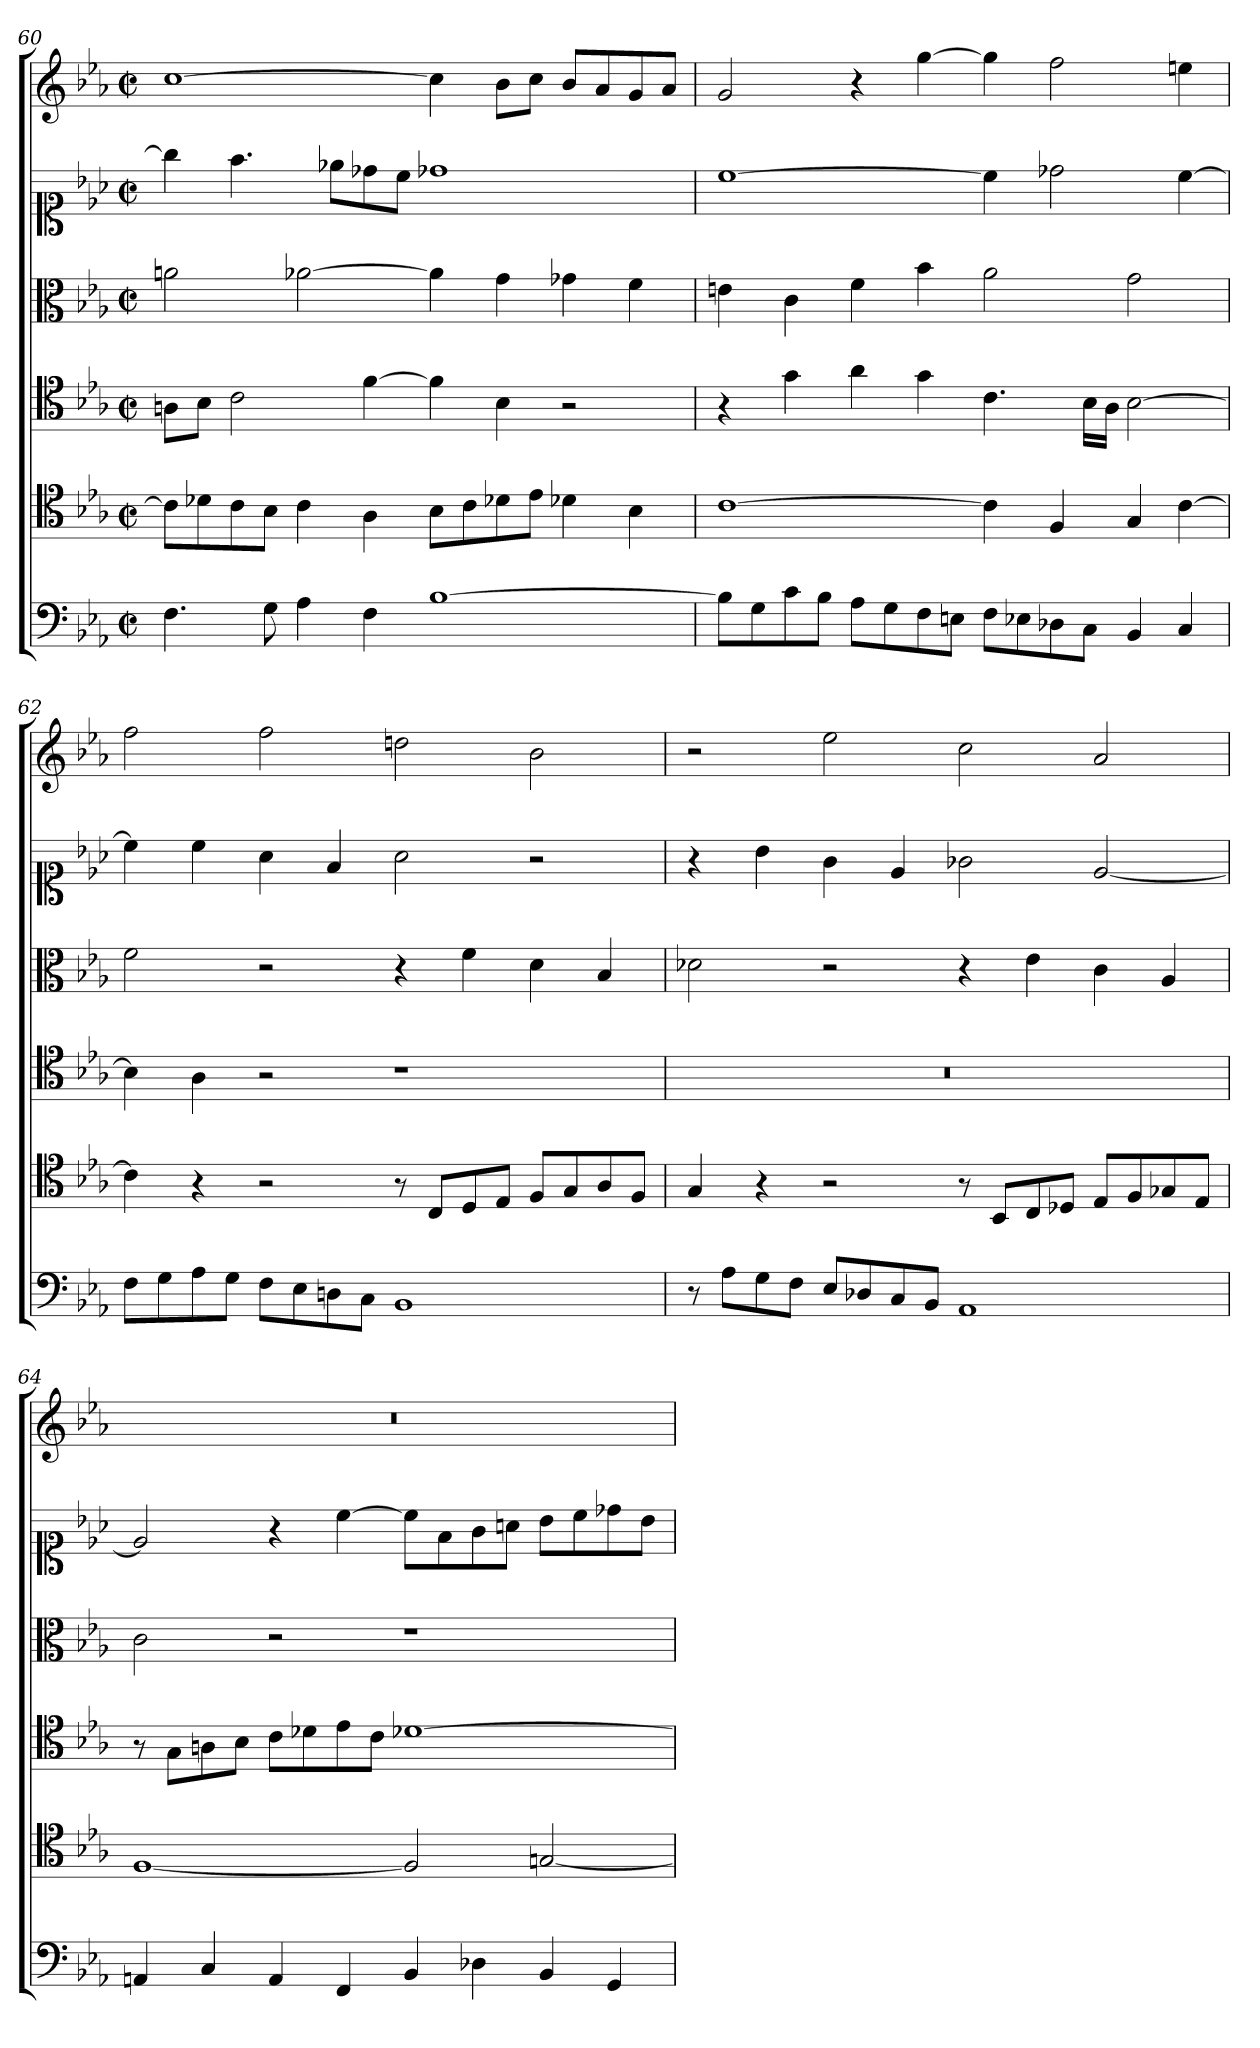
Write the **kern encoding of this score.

**kern	**kern	**kern	**kern	**kern	**kern
*part6	*part5	*part4	*part3	*part2	*part1
*staff6	*staff5	*staff4	*staff3	*staff2	*staff1
*clefF4	*clefC4	*clefC4	*clefC3	*clefC1	*clefG2
*k[b-e-a-]	*k[b-e-a-]	*k[b-e-a-]	*k[b-e-a-]	*k[b-e-a-]	*k[b-e-a-]
*c:	*c:	*c:	*c:	*c:	*c:
*M2/1	*M2/1	*M2/1	*M2/1	*M2/1	*M2/1
*met(c|)	*met(c|)	*met(c|)	*met(c|)	*met(c|)	*met(c|)
=60	=60	=60	=60	=60	=60
4.F	8cL]	8AnL	2an	4gg]	[1cc
.	8d-X	8B-J	.	.	.
.	8c	2c	.	4.ff	.
8G	8B-J	.	.	.	.
4A-	4c	.	[2a-X	.	.
.	.	.	.	8ee-XL	.
4F	4A-	[4f	.	8dd-X	.
.	.	.	.	8ccJ	.
[1B-	8B-L	4f]	4a-]	1dd-X	4cc]
.	8c	.	.	.	.
.	8d-X	4B-	4g	.	8b-L
.	8e-J	.	.	.	8ccJ
.	4d-X	2r	4g-X	.	8b-L
.	.	.	.	.	8a-
.	4B-	.	4f	.	8g
.	.	.	.	.	8a-J
=61	=61	=61	=61	=61	=61
8B-L]	[1c	4r	4en	[1cc	2g
8G	.	.	.	.	.
8c	.	4g	4c	.	.
8B-J	.	.	.	.	.
8A-L	.	4a-	4f	.	4r
8G	.	.	.	.	.
8F	.	4g	4b-	.	[4gg
8EnJ	.	.	.	.	.
8FL	4c]	4.c	2a-	4cc]	4gg]
8E-X	.	.	.	.	.
8D-X	4F	.	.	2dd-X	2ff
8CJ	.	16B-LL	.	.	.
.	.	16A-JJ	.	.	.
4BB-	4G	[2B-	2g	.	.
4C	[4c	.	.	[4cc	4een
=62	=62	=62	=62	=62	=62
8FL	4c]	4B-]	2f	4cc]	2ff
8G	.	.	.	.	.
8A-	4r	4A-	.	4cc	.
8GJ	.	.	.	.	.
8FL	2r	2r	2r	4a-	2ff
8E-	.	.	.	.	.
8Dn	.	.	.	4f	.
8CJ	.	.	.	.	.
1BB-	8r	1r	4r	2a-	2ddn
.	8CL	.	.	.	.
.	8D	.	4f	.	.
.	8E-J	.	.	.	.
.	8FL	.	4d	2r	2b-
.	8G	.	.	.	.
.	8A-	.	4B-	.	.
.	8FJ	.	.	.	.
=63	=63	=63	=63	=63	=63
8r	4G	0r	2d-X	4r	2r
8A-L	.	.	.	.	.
8G	4r	.	.	4b-	.
8FJ	.	.	.	.	.
8E-L	2r	.	2r	4g	2ee-
8D-X	.	.	.	.	.
8C	.	.	.	4e-	.
8BB-J	.	.	.	.	.
1AA-	8r	.	4r	2g-X	2cc
.	8BB-L	.	.	.	.
.	8C	.	4e-	.	.
.	8D-XJ	.	.	.	.
.	8E-L	.	4c	[2e-	2a-
.	8F	.	.	.	.
.	8G-X	.	4A-	.	.
.	8E-J	.	.	.	.
=64	=64	=64	=64	=64	=64
4AAn	[1F	8r	2c	2e-]	0r
.	.	8GL	.	.	.
4C	.	8An	.	.	.
.	.	8B-J	.	.	.
4AA	.	8cL	2r	4r	.
.	.	8d-X	.	.	.
4FF	.	8e-	.	[4cc	.
.	.	8cJ	.	.	.
4BB-	2F]	[1d-X	1r	8ccL]	.
.	.	.	.	8f	.
4D-X	.	.	.	8g	.
.	.	.	.	8anJ	.
4BB-	[2Gn	.	.	8b-L	.
.	.	.	.	8cc	.
4GG	.	.	.	8dd-X	.
.	.	.	.	8b-J	.
=	=	=	=	=	=
*-	*-	*-	*-	*-	*-
